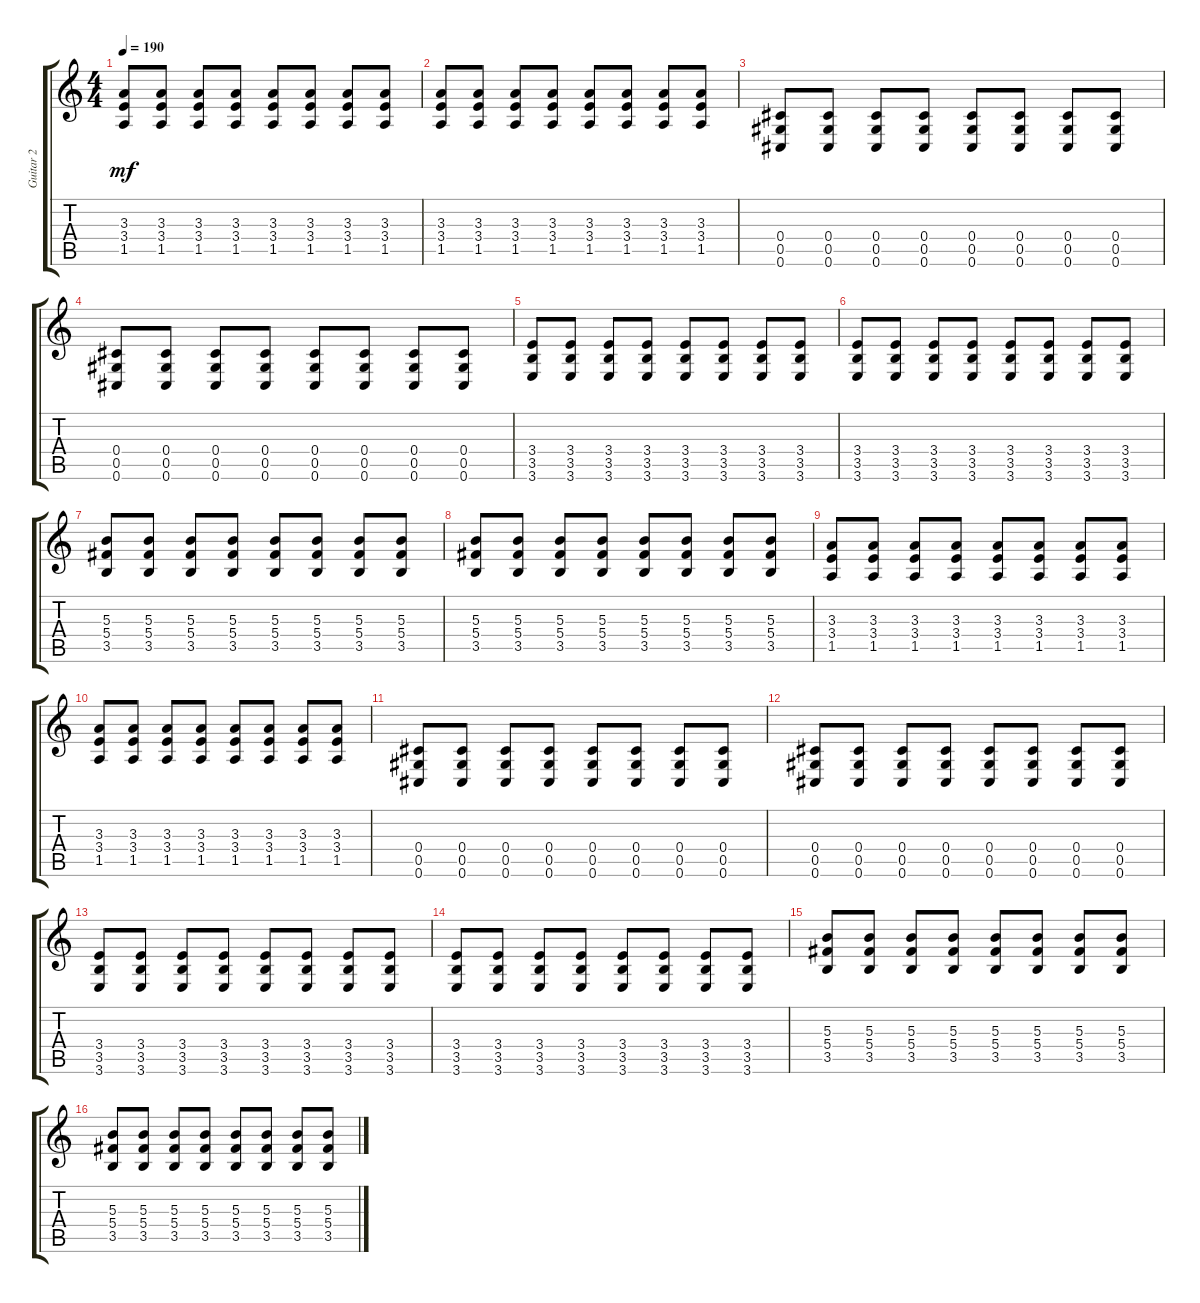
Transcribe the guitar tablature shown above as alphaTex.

\track ("Guitar 2" "Guitar 2") {instrument acousticguitarsteel}
\staff {score tabs}
\tuning (Eb4 Bb3 Gb3 Db3 Ab2 Db2) {hide}
\ts (4 4)
\tempo 190
\clef g2
\ks c
(3.3 3.4 1.5).8{dy mf} (3.3 3.4 1.5).8 (3.3 3.4 1.5).8 (3.3 3.4 1.5).8 (3.3 3.4 1.5).8 (3.3 3.4 1.5).8 (3.3 3.4 1.5).8 (3.3 3.4 1.5).8 |
(3.3 3.4 1.5).8 (3.3 3.4 1.5).8 (3.3 3.4 1.5).8 (3.3 3.4 1.5).8 (3.3 3.4 1.5).8 (3.3 3.4 1.5).8 (3.3 3.4 1.5).8 (3.3 3.4 1.5).8 |
(0.4 0.5 0.6).8 (0.4 0.5 0.6).8 (0.4 0.5 0.6).8 (0.4 0.5 0.6).8 (0.4 0.5 0.6).8 (0.4 0.5 0.6).8 (0.4 0.5 0.6).8 (0.4 0.5 0.6).8 |
(0.4 0.5 0.6).8 (0.4 0.5 0.6).8 (0.4 0.5 0.6).8 (0.4 0.5 0.6).8 (0.4 0.5 0.6).8 (0.4 0.5 0.6).8 (0.4 0.5 0.6).8 (0.4 0.5 0.6).8 |
(3.4 3.5 3.6).8 (3.4 3.5 3.6).8 (3.4 3.5 3.6).8 (3.4 3.5 3.6).8 (3.4 3.5 3.6).8 (3.4 3.5 3.6).8 (3.4 3.5 3.6).8 (3.4 3.5 3.6).8 |
(3.4 3.5 3.6).8 (3.4 3.5 3.6).8 (3.4 3.5 3.6).8 (3.4 3.5 3.6).8 (3.4 3.5 3.6).8 (3.4 3.5 3.6).8 (3.4 3.5 3.6).8 (3.4 3.5 3.6).8 |
(5.3 5.4 3.5).8 (5.3 5.4 3.5).8 (5.3 5.4 3.5).8 (5.3 5.4 3.5).8 (5.3 5.4 3.5).8 (5.3 5.4 3.5).8 (5.3 5.4 3.5).8 (5.3 5.4 3.5).8 |
(5.3 5.4 3.5).8 (5.3 5.4 3.5).8 (5.3 5.4 3.5).8 (5.3 5.4 3.5).8 (5.3 5.4 3.5).8 (5.3 5.4 3.5).8 (5.3 5.4 3.5).8 (5.3 5.4 3.5).8 |
(3.3 3.4 1.5).8 (3.3 3.4 1.5).8 (3.3 3.4 1.5).8 (3.3 3.4 1.5).8 (3.3 3.4 1.5).8 (3.3 3.4 1.5).8 (3.3 3.4 1.5).8 (3.3 3.4 1.5).8 |
(3.3 3.4 1.5).8 (3.3 3.4 1.5).8 (3.3 3.4 1.5).8 (3.3 3.4 1.5).8 (3.3 3.4 1.5).8 (3.3 3.4 1.5).8 (3.3 3.4 1.5).8 (3.3 3.4 1.5).8 |
(0.4 0.5 0.6).8 (0.4 0.5 0.6).8 (0.4 0.5 0.6).8 (0.4 0.5 0.6).8 (0.4 0.5 0.6).8 (0.4 0.5 0.6).8 (0.4 0.5 0.6).8 (0.4 0.5 0.6).8 |
(0.4 0.5 0.6).8 (0.4 0.5 0.6).8 (0.4 0.5 0.6).8 (0.4 0.5 0.6).8 (0.4 0.5 0.6).8 (0.4 0.5 0.6).8 (0.4 0.5 0.6).8 (0.4 0.5 0.6).8 |
(3.4 3.5 3.6).8 (3.4 3.5 3.6).8 (3.4 3.5 3.6).8 (3.4 3.5 3.6).8 (3.4 3.5 3.6).8 (3.4 3.5 3.6).8 (3.4 3.5 3.6).8 (3.4 3.5 3.6).8 |
(3.4 3.5 3.6).8 (3.4 3.5 3.6).8 (3.4 3.5 3.6).8 (3.4 3.5 3.6).8 (3.4 3.5 3.6).8 (3.4 3.5 3.6).8 (3.4 3.5 3.6).8 (3.4 3.5 3.6).8 |
(5.3 5.4 3.5).8 (5.3 5.4 3.5).8 (5.3 5.4 3.5).8 (5.3 5.4 3.5).8 (5.3 5.4 3.5).8 (5.3 5.4 3.5).8 (5.3 5.4 3.5).8 (5.3 5.4 3.5).8 |
(5.3 5.4 3.5).8 (5.3 5.4 3.5).8 (5.3 5.4 3.5).8 (5.3 5.4 3.5).8 (5.3 5.4 3.5).8 (5.3 5.4 3.5).8 (5.3 5.4 3.5).8 (5.3 5.4 3.5).8
